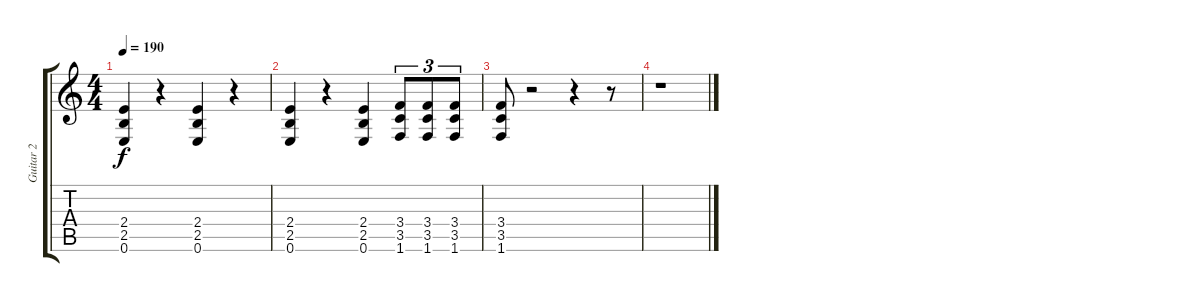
\track ("Guitar 2" "Guitar 2") {instrument distortionguitar}
\staff {score tabs}
\tuning (E4 B3 G3 D3 A2 E2) {hide}
\ts (4 4)
\tempo 190
\clef g2
\ks c
(2.4 2.5 0.6).4{dy f} r.4 (2.4 2.5 0.6).4 r.4 |
(2.4 2.5 0.6).4 r.4 (2.4 2.5 0.6).4 (3.4 3.5 1.6).8{tu (3 2)} (3.4 3.5 1.6).8{tu (3 2)} (3.4 3.5 1.6).8{tu (3 2)} |
(3.4 3.5 1.6).8 r.2 r.4 r.8 |
r.1
